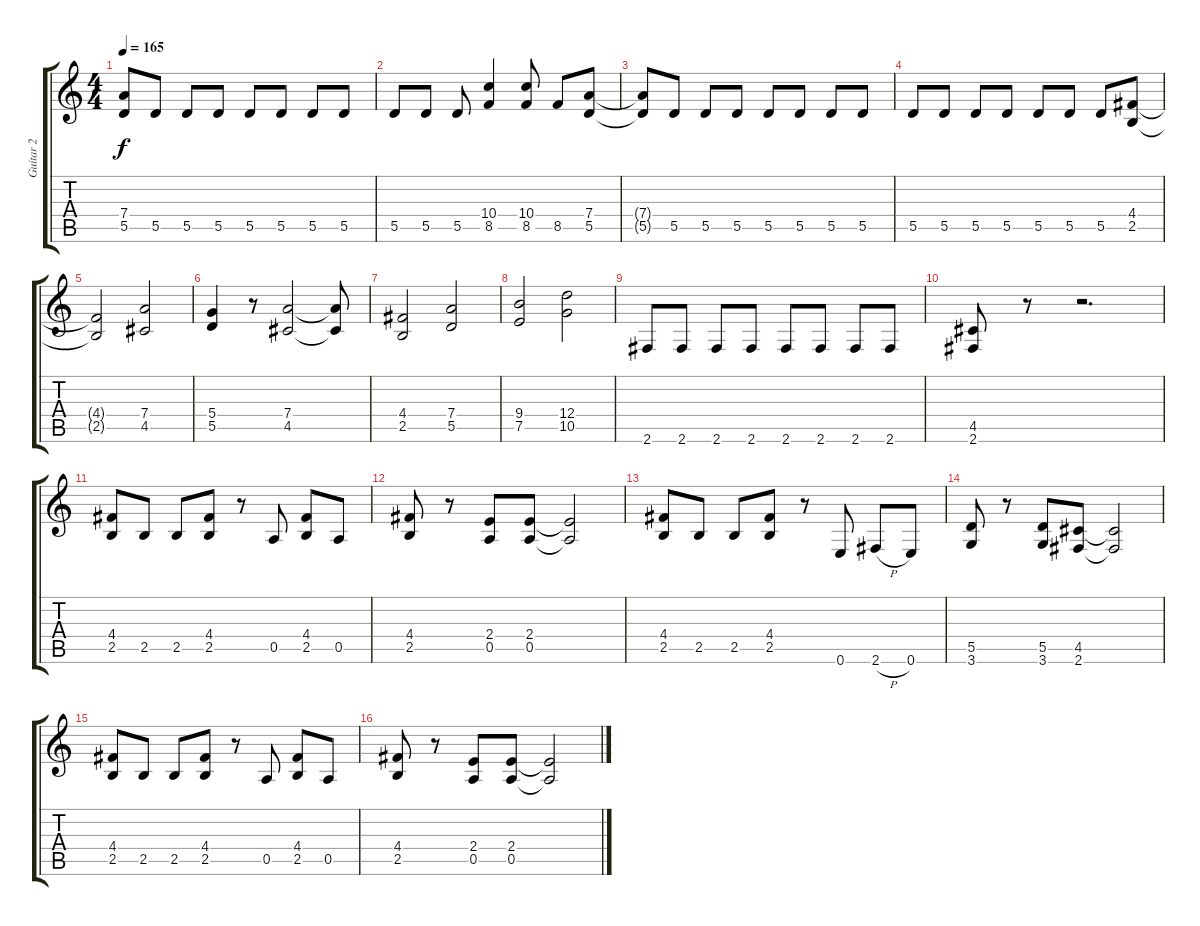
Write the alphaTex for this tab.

\track ("Guitar 2" "Guitar 2") {instrument overdrivenguitar}
\staff {score tabs}
\tuning (E4 B3 G3 D3 A2 E2) {hide}
\ts (4 4)
\tempo 165
\clef g2
\ks c
(7.4{t} 5.5{t}).8{dy f} 5.5.8 5.5.8 5.5.8 5.5.8 5.5.8 5.5.8 5.5.8 |
5.5.8 5.5.8 5.5.8 (10.4 8.5).4 (10.4 8.5).8 8.5.8 (7.4 5.5).8 |
(7.4{t} 5.5{t}).8 5.5.8 5.5.8 5.5.8 5.5.8 5.5.8 5.5.8 5.5.8 |
5.5.8 5.5.8 5.5.8 5.5.8 5.5.8 5.5.8 5.5.8 (4.4 2.5).8 |
(4.4{t} 2.5{t}).2 (7.4 4.5).2 |
(5.4 5.5).4 r.8 (7.4 4.5).2 (7.4{t} 4.5{t}).8 |
(4.4 2.5).2 (7.4 5.5).2 |
(9.4 7.5).2 (12.4 10.5).2 |
2.6.8 2.6.8 2.6.8 2.6.8 2.6.8 2.6.8 2.6.8 2.6.8 |
(4.5 2.6).8 r.8 r.2{d} |
(4.4 2.5).8 2.5.8 2.5.8 (4.4 2.5).8 r.8 0.5.8 (4.4 2.5).8 0.5.8 |
(4.4 2.5).8 r.8 (2.4 0.5).8 (2.4 0.5).8 (2.4{t} 0.5{t}).2 |
(4.4 2.5).8 2.5.8 2.5.8 (4.4 2.5).8 r.8 0.6.8 2.6{h}.8 0.6.8 |
(5.5 3.6).8 r.8 (5.5 3.6).8 (4.5 2.6).8 (4.5{t} 2.6{t}).2 |
(4.4 2.5).8 2.5.8 2.5.8 (4.4 2.5).8 r.8 0.5.8 (4.4 2.5).8 0.5.8 |
(4.4 2.5).8 r.8 (2.4 0.5).8 (2.4 0.5).8 (2.4{t} 0.5{t}).2
